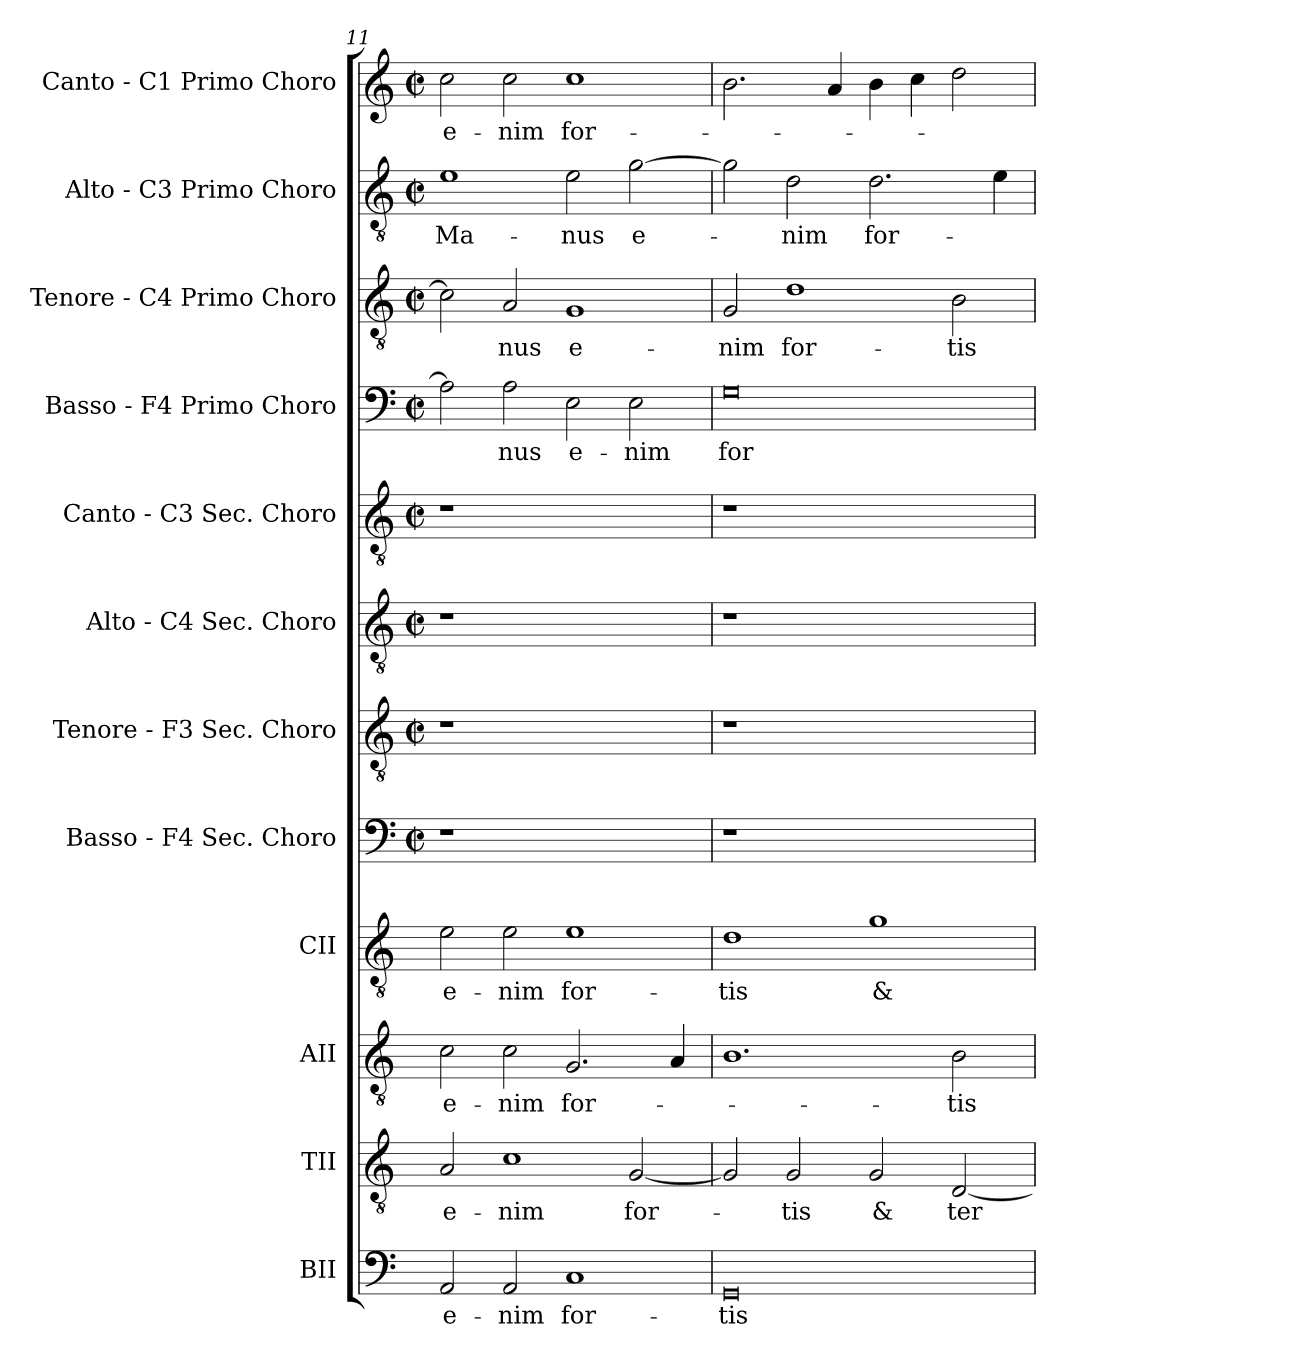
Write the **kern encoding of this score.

**kern	**text	**kern	**text	**kern	**text	**kern	**text	**kern	**kern	**kern	**kern	**kern	**text	**kern	**text	**kern	**text	**kern	**text
*part12	*part12	*part11	*part11	*part10	*part10	*part9	*part9	*part8	*part7	*part6	*part5	*part4	*part4	*part3	*part3	*part2	*part2	*part1	*part1
*staff12	*staff12	*staff11	*staff11	*staff10	*staff10	*staff9	*staff9	*staff8	*staff7	*staff6	*staff5	*staff4	*staff4	*staff3	*staff3	*staff2	*staff2	*staff1	*staff1
*I"BII	*	*I"TII	*	*I"AII	*	*I"CII	*	*I"Basso - F4  Sec. Choro	*I"Tenore - F3  Sec. Choro	*I"Alto - C4  Sec. Choro	*I"Canto - C3  Sec. Choro	*I"Basso - F4  Primo Choro	*	*I"Tenore - C4  Primo Choro	*	*I"Alto - C3  Primo Choro	*	*I"Canto - C1  Primo Choro	*
*I'BII	*	*I'TII	*	*I'AII	*	*I'CII	*	*I'Ch	*I'Ch	*I'Ch	*I'Ch	*I'BI	*	*I'TI	*	*I'AI	*	*I'CI	*
*clefF4	*	*clefGv2	*	*clefGv2	*	*clefGv2	*	*clefF4	*clefGv2	*clefGv2	*clefGv2	*clefF4	*	*clefGv2	*	*clefGv2	*	*clefG2	*
*	*	*	*	*	*	*	*	*M2/2	*M2/2	*M2/2	*M2/2	*M2/2	*	*M2/2	*	*M2/2	*	*M2/2	*
*	*	*	*	*	*	*	*	*met(c|)	*met(c|)	*met(c|)	*met(c|)	*met(c|)	*	*met(c|)	*	*met(c|)	*	*met(c|)	*
=11	=11	=11	=11	=11	=11	=11	=11	=11	=11	=11	=11	=11	=11	=11	=11	=11	=11	=11	=11
!	!LO:LY:b:cj	!	!LO:LY:b:cj	!	!LO:LY:b:cj	!	!LO:LY:b:cj	!	!	!	!	!	!	!	!	!	!LO:LY:b:cj	!	!LO:LY:b:cj
2AA/	e-	2A/	e-	2c\	e-	2e\	e-	1r	1r	1r	1r	2A\]	.	2c\]	.	1e	Ma-	2cc\	e-
!	!LO:LY:b:cj	!	!LO:LY:b:cj	!	!LO:LY:b:cj	!	!LO:LY:b:cj	!	!	!	!	!	!LO:LY:b:cj	!	!LO:LY:b:cj	!	!	!	!LO:LY:b:cj
2AA/	-nim	1c	-nim	2c\	-nim	2e\	-nim	.	.	.	.	2A\	-nus	2A/	-nus	.	.	2cc\	-nim
!	!LO:LY:b:cj	!	!	!	!LO:LY:b:cj	!	!LO:LY:b:cj	!	!	!	!	!	!LO:LY:b:cj	!	!LO:LY:b:rj	!	!LO:LY:b:cj	!	!LO:LY:b:cj
1C	for-	.	.	2.G/	for-	1e	for-	1ryy	1ryy	1ryy	1ryy	2E\	e-	1G	e-	2e\	-nus	1cc	for-
!	!	!	!LO:LY:b:cj	!	!	!	!	!	!	!	!	!	!LO:LY:b:cj	!	!	!	!LO:LY:b:cj	!	!
.	.	[<2G/	for-	.	.	.	.	.	.	.	.	2E\	-nim	.	.	[>2g\	e-	.	.
.	.	.	.	4A/	.	.	.	.	.	.	.	.	.	.	.	.	.	.	.
=12	=12	=12	=12	=12	=12	=12	=12	=12	=12	=12	=12	=12	=12	=12	=12	=12	=12	=12	=12
!	!LO:LY:b:cj	!	!	!	!	!	!LO:LY:b:cj	!	!	!	!	!	!LO:LY:b:cj	!	!LO:LY:b:cj	!	!	!	!
0GG	-tis	2G/]	.	1.B	.	1d	-tis	1r	1r	1r	1r	0G	for-	2G/	-nim	2g\]	.	2.b\	.
!	!	!	!LO:LY:b:cj	!	!	!	!	!	!	!	!	!	!	!	!LO:LY:b:cj	!	!LO:LY:b:cj	!	!
.	.	2G/	-tis	.	.	.	.	.	.	.	.	.	.	1d	for-	2d\	-nim	.	.
.	.	.	.	.	.	.	.	.	.	.	.	.	.	.	.	.	.	4a/	.
!	!	!	!LO:LY:b:cj	!	!	!	!LO:LY:b:cj	!	!	!	!	!	!	!	!	!	!LO:LY:b:cj	!	!
.	.	2G/	&	.	.	1g	&	1ryy	1ryy	1ryy	1ryy	.	.	.	.	2.d\	for-	4b\	.
.	.	.	.	.	.	.	.	.	.	.	.	.	.	.	.	.	.	4cc\	.
!	!	!	!LO:LY:b:cj	!	!LO:LY:b:cj	!	!	!	!	!	!	!	!	!	!LO:LY:b:cj	!	!	!	!
.	.	[>2D/	ter-	2B\	-tis	.	.	.	.	.	.	.	.	2B\	-tis	.	.	2dd\	.
.	.	.	.	.	.	.	.	.	.	.	.	.	.	.	.	4e\	.	.	.
=	=	=	=	=	=	=	=	=	=	=	=	=	=	=	=	=	=	=	=
*-	*-	*-	*-	*-	*-	*-	*-	*-	*-	*-	*-	*-	*-	*-	*-	*-	*-	*-	*-
